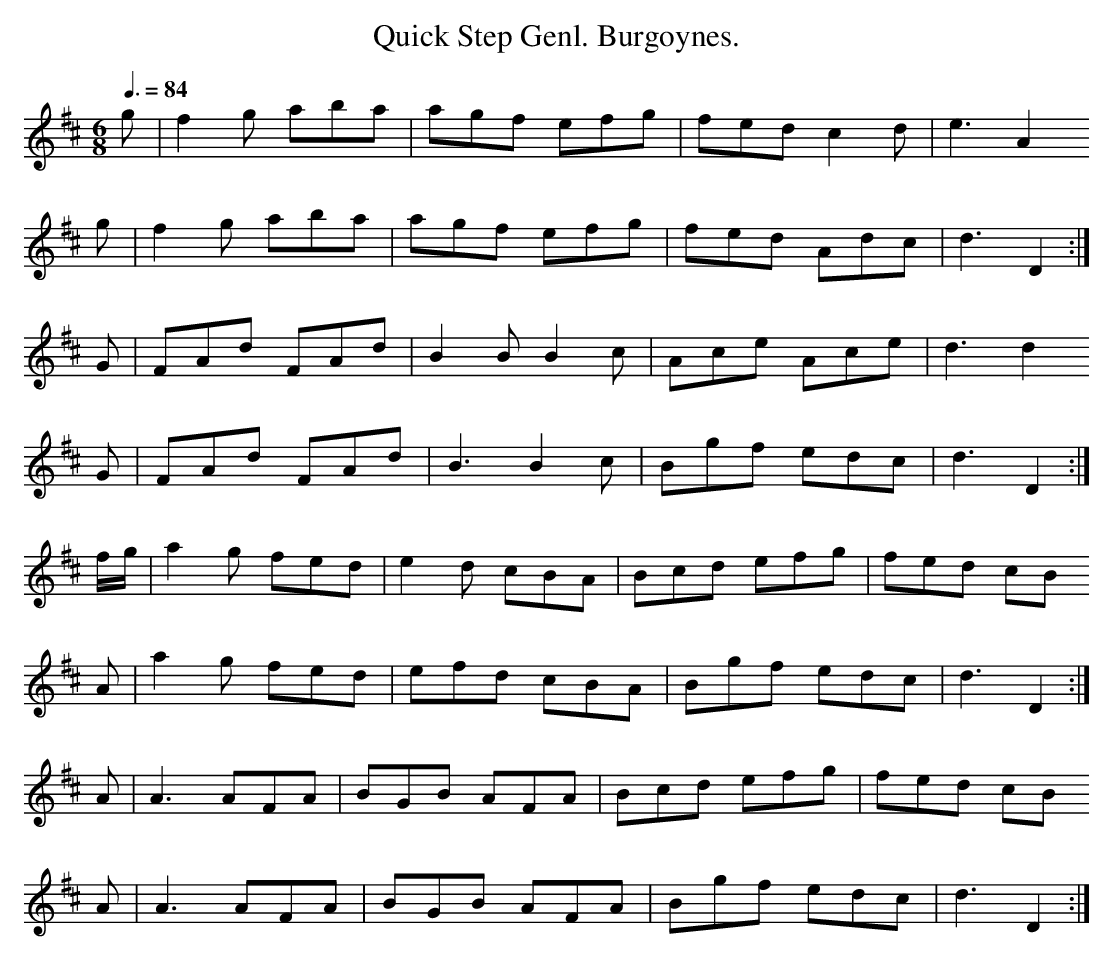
X:1
T:Quick Step Genl. Burgoynes.
M:6/8
L:1/8
Q:3/8=84
K:D
g | f2g aba | agf efg | fed c2d | e3 A2
g | f2g aba | agf efg | fed Adc | d3 D2 :|
G | FAd FAd | B2B B2c | Ace Ace | d3 d2
G | FAd FAd | B3 B2c | Bgf edc | d3 D2 :|
f/g/ | a2g fed | e2d cBA | Bcd efg | fed cB
A | a2g fed | efd cBA | Bgf edc | d3 D2 :|
A | A3 AFA | BGB AFA | Bcd efg | fed cB
A | A3 AFA | BGB AFA | Bgf edc | d3 D2 :|
